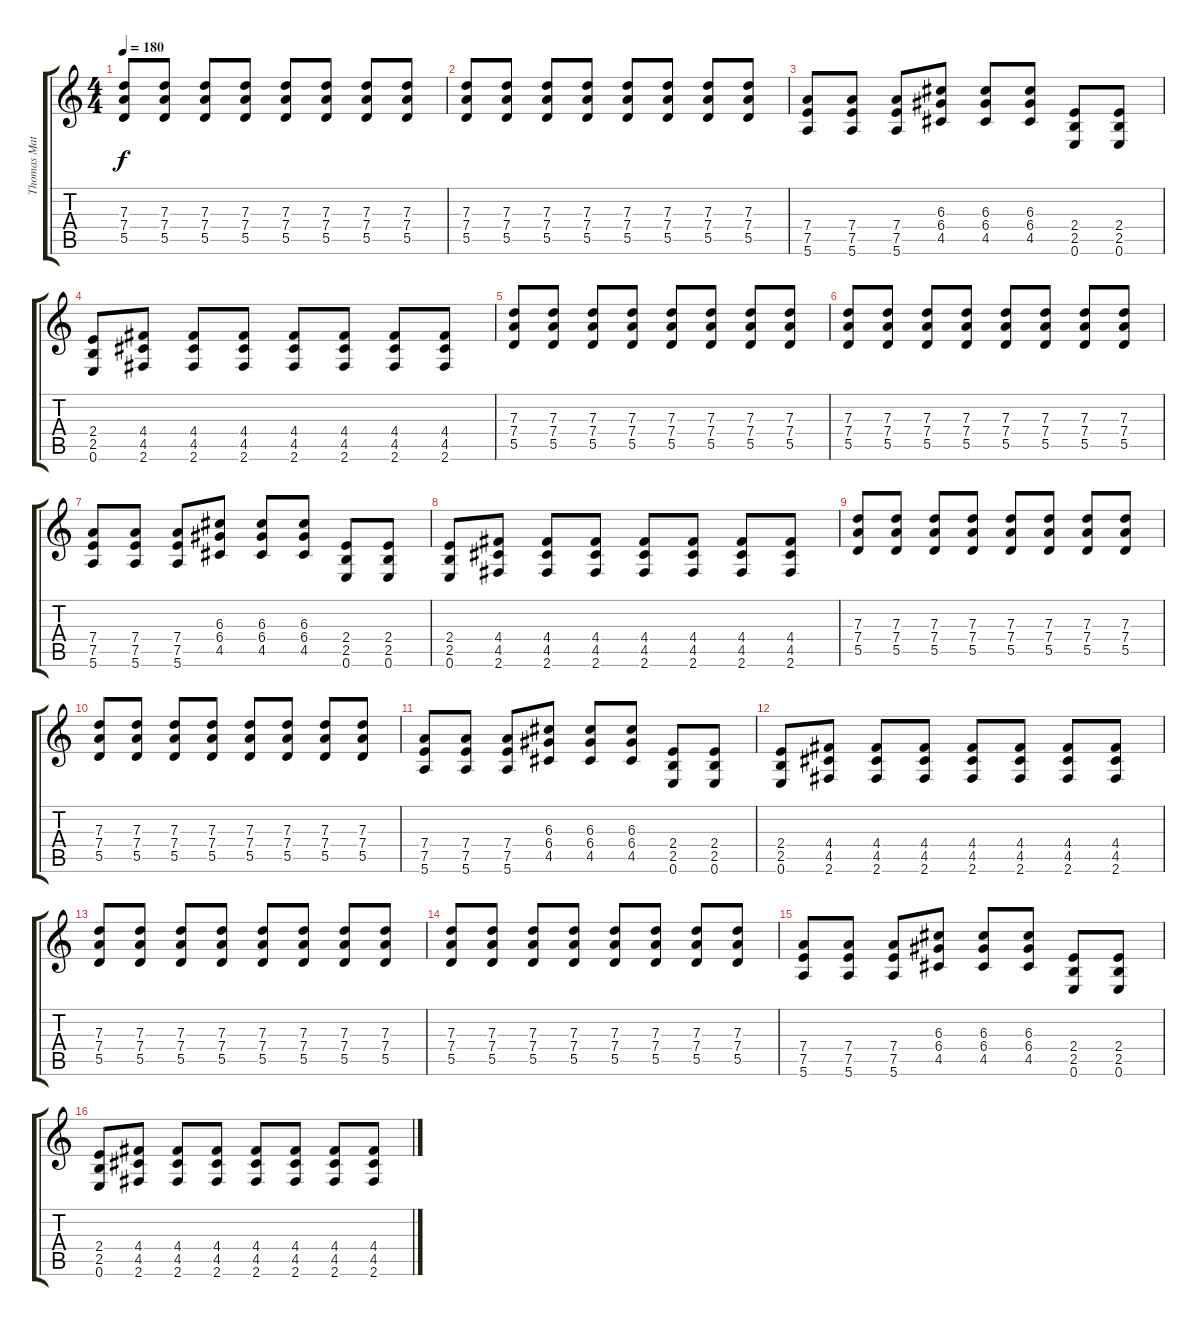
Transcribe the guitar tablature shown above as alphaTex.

\track ("Thomas Matthew Delonge" "Thomas Mat") {instrument distortionguitar}
\staff {score tabs}
\tuning (E4 B3 G3 D3 A2 E2) {hide}
\ts (4 4)
\tempo 180
\clef g2
\ks c
(7.3 7.4 5.5).8{dy f} (7.3 7.4 5.5).8 (7.3 7.4 5.5).8 (7.3 7.4 5.5).8 (7.3 7.4 5.5).8 (7.3 7.4 5.5).8 (7.3 7.4 5.5).8 (7.3 7.4 5.5).8 |
(7.3 7.4 5.5).8 (7.3 7.4 5.5).8 (7.3 7.4 5.5).8 (7.3 7.4 5.5).8 (7.3 7.4 5.5).8 (7.3 7.4 5.5).8 (7.3 7.4 5.5).8 (7.3 7.4 5.5).8 |
(7.4 7.5 5.6).8 (7.4 7.5 5.6).8 (7.4 7.5 5.6).8 (6.3 6.4 4.5).8 (6.3 6.4 4.5).8 (6.3 6.4 4.5).8 (2.4 2.5 0.6).8 (2.4 2.5 0.6).8 |
(2.4 2.5 0.6).8 (4.4 4.5 2.6).8 (4.4 4.5 2.6).8 (4.4 4.5 2.6).8 (4.4 4.5 2.6).8 (4.4 4.5 2.6).8 (4.4 4.5 2.6).8 (4.4 4.5 2.6).8 |
(7.3 7.4 5.5).8 (7.3 7.4 5.5).8 (7.3 7.4 5.5).8 (7.3 7.4 5.5).8 (7.3 7.4 5.5).8 (7.3 7.4 5.5).8 (7.3 7.4 5.5).8 (7.3 7.4 5.5).8 |
(7.3 7.4 5.5).8 (7.3 7.4 5.5).8 (7.3 7.4 5.5).8 (7.3 7.4 5.5).8 (7.3 7.4 5.5).8 (7.3 7.4 5.5).8 (7.3 7.4 5.5).8 (7.3 7.4 5.5).8 |
(7.4 7.5 5.6).8 (7.4 7.5 5.6).8 (7.4 7.5 5.6).8 (6.3 6.4 4.5).8 (6.3 6.4 4.5).8 (6.3 6.4 4.5).8 (2.4 2.5 0.6).8 (2.4 2.5 0.6).8 |
(2.4 2.5 0.6).8 (4.4 4.5 2.6).8 (4.4 4.5 2.6).8 (4.4 4.5 2.6).8 (4.4 4.5 2.6).8 (4.4 4.5 2.6).8 (4.4 4.5 2.6).8 (4.4 4.5 2.6).8 |
(7.3 7.4 5.5).8 (7.3 7.4 5.5).8 (7.3 7.4 5.5).8 (7.3 7.4 5.5).8 (7.3 7.4 5.5).8 (7.3 7.4 5.5).8 (7.3 7.4 5.5).8 (7.3 7.4 5.5).8 |
(7.3 7.4 5.5).8 (7.3 7.4 5.5).8 (7.3 7.4 5.5).8 (7.3 7.4 5.5).8 (7.3 7.4 5.5).8 (7.3 7.4 5.5).8 (7.3 7.4 5.5).8 (7.3 7.4 5.5).8 |
(7.4 7.5 5.6).8 (7.4 7.5 5.6).8 (7.4 7.5 5.6).8 (6.3 6.4 4.5).8 (6.3 6.4 4.5).8 (6.3 6.4 4.5).8 (2.4 2.5 0.6).8 (2.4 2.5 0.6).8 |
(2.4 2.5 0.6).8 (4.4 4.5 2.6).8 (4.4 4.5 2.6).8 (4.4 4.5 2.6).8 (4.4 4.5 2.6).8 (4.4 4.5 2.6).8 (4.4 4.5 2.6).8 (4.4 4.5 2.6).8 |
(7.3 7.4 5.5).8 (7.3 7.4 5.5).8 (7.3 7.4 5.5).8 (7.3 7.4 5.5).8 (7.3 7.4 5.5).8 (7.3 7.4 5.5).8 (7.3 7.4 5.5).8 (7.3 7.4 5.5).8 |
(7.3 7.4 5.5).8 (7.3 7.4 5.5).8 (7.3 7.4 5.5).8 (7.3 7.4 5.5).8 (7.3 7.4 5.5).8 (7.3 7.4 5.5).8 (7.3 7.4 5.5).8 (7.3 7.4 5.5).8 |
(7.4 7.5 5.6).8 (7.4 7.5 5.6).8 (7.4 7.5 5.6).8 (6.3 6.4 4.5).8 (6.3 6.4 4.5).8 (6.3 6.4 4.5).8 (2.4 2.5 0.6).8 (2.4 2.5 0.6).8 |
(2.4 2.5 0.6).8 (4.4 4.5 2.6).8 (4.4 4.5 2.6).8 (4.4 4.5 2.6).8 (4.4 4.5 2.6).8 (4.4 4.5 2.6).8 (4.4 4.5 2.6).8 (4.4 4.5 2.6).8
